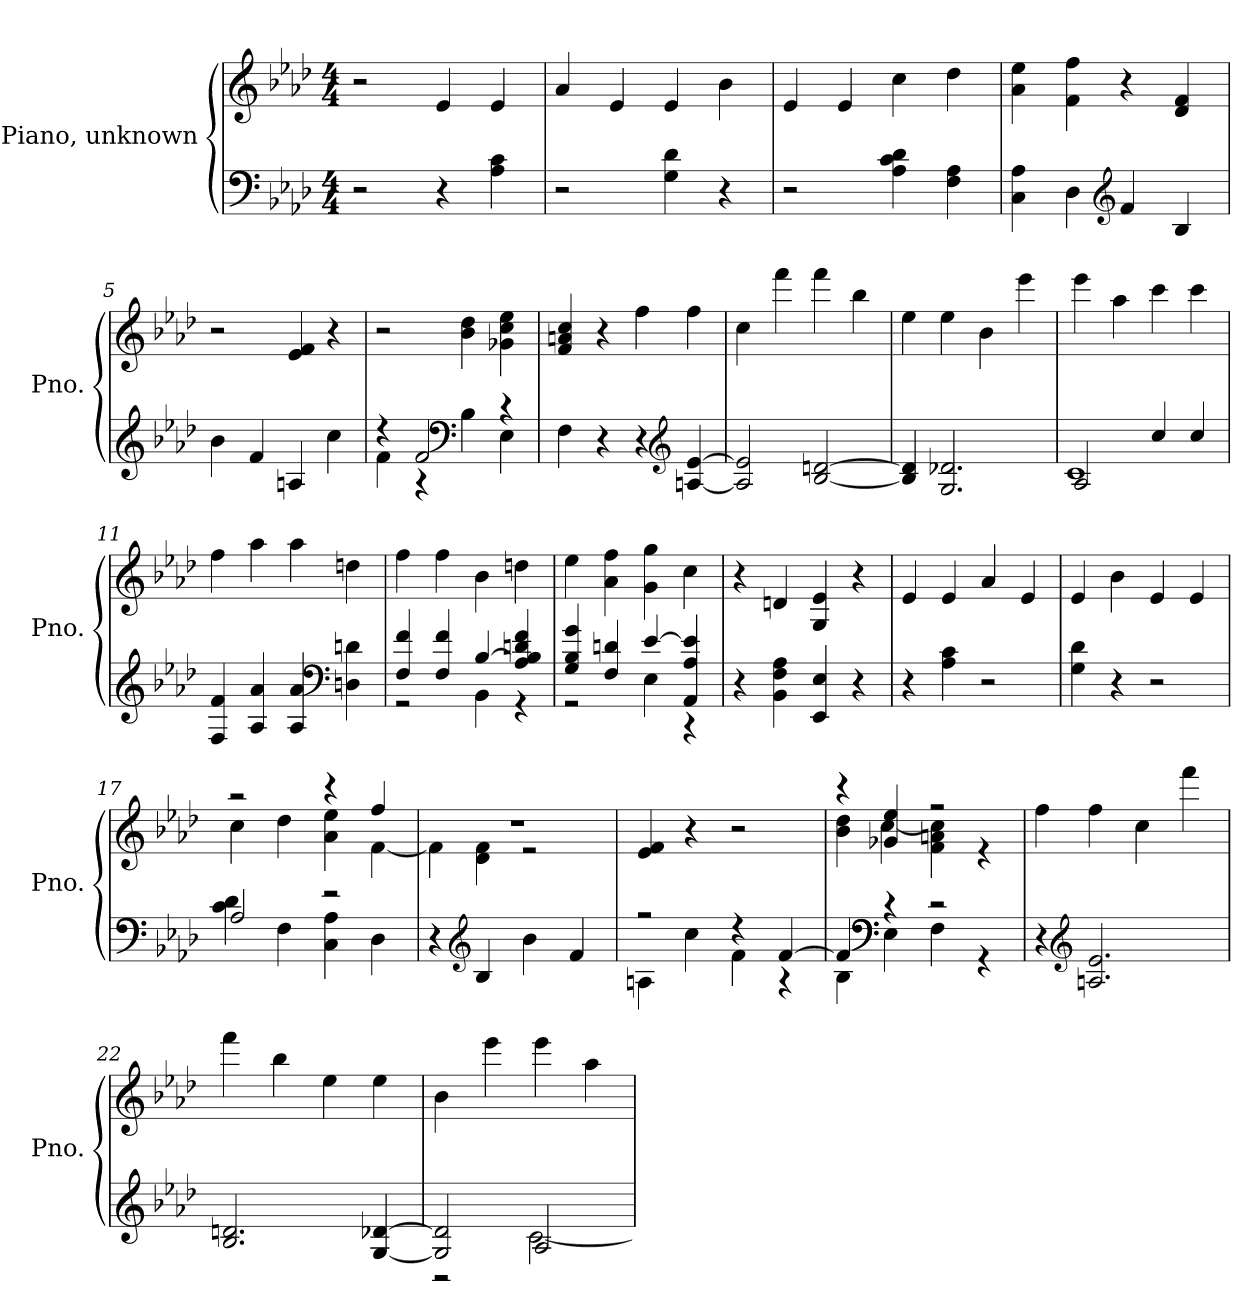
**kern	**kern
*part1	*part1
*staff2	*staff1
*I"Piano, unknown	*
*I'Pno.	*
*clefF4	*clefG2
*k[b-e-a-d-]	*k[b-e-a-d-]
*M4/4	*M4/4
*MM120	*MM120
=1	=1
2r	2r
4r	4e-/
4A-\ 4c\	4e-/
=2	=2
2r	4a-/
.	4e-/
4G\ 4d-\	4e-/
4r	4b-\
=3	=3
2r	4e-/
.	4e-/
4A-\ 4c\ 4d-\	4cc\
4F\ 4A-\	4dd-\
=4	=4
4C\ 4A-\	4a-\ 4ee-\
4D-\	4f\ 4ff\
*clefG2	*
4f/	4r
4B-/	4d-/ 4f/
=5	=5
4b-\	2r
4f/	.
4An/	4e-/ 4f/
4cc\	4r
=6	=6
*^	*
4r	4f\	2r
2f/	4r	.
*clefF4	*	*
.	4B-\	4b-\ 4dd-\
4r	4E-\	4g-X\ 4cc\ 4ee-\
*v	*v	*
=7	=7
4F\	4f/ 4an/ 4cc/
4r	4r
4r	4ff\
*clefG2	*
[4An/ [4e-/	4ff\
!!LO:LB:g=z
=8	=8
2A/] 2e-/]	4cc\
.	4fff\
[2B-/ [2dn/	4fff\
.	4bb-\
=9	=9
4B-/] 4d/]	4ee-\
2.G/ 2.d-X/	4ee-\
.	4b-\
.	4eee-\
=10	=10
*^	*
2A-/	1c	4eee-\
.	.	4aa-\
4cc/	.	4ccc\
4cc/	.	4ccc\
*v	*v	*
=11	=11
4F/ 4f/	4ff\
4A-/ 4a-/	4aa-\
4A-/ 4a-/	4aa-\
*clefF4	*
4Dn\ 4dn\	4ddn\
=12	=12
*^	*
4F/ 4f/	2r	4ff\
4F/ 4f/	.	4ff\
[4B-/	4BB-\	4b-\
4A-/ 4B-/] 4dn/ 4f/	4r	4ddn\
=13	=13	=13
4G/ 4B-/ 4g/	2r	4ee-\
4F/ 4dn/	.	4a-\ 4ff\
[4e-/	4E-\	4g\ 4gg\
4AA-/ 4A-/ 4e-/]	4r	4cc\
*v	*v	*
!!LO:LB:g=z
=14	=14
4r	4r
4BB-\ 4F\ 4A-\	4dn/
4EE-/ 4E-/	4G/ 4e-/
4r	4r
=15	=15
4r	4e-/
4A-\ 4c\	4e-/
2r	4a-/
.	4e-/
=16	=16
4G\ 4d-\	4e-/
4r	4b-\
2r	4e-/
.	4e-/
=17	=17
*^	*^
2A-/	4c\ 4d-\	2r	4cc\
.	4F\	.	4dd-\
2r	4C\ 4A-\	4r	4a-\ 4ee-\
.	4D-\	4ff/	[4f\
*v	*v	*	*
=18	=18	=18
4r	1r	4f\]
*clefG2	*	*
4B-/	.	4d-\ 4f\
4b-\	.	2r
4f/	.	.
*	*v	*v
=19	=19
*^	*
2r	4An\	4e-/ 4f/
.	4cc\	4r
4r	4f\	2r
[4f/	4r	.
=20	=20	=20
*	*	*^
4f/]	4B-\	4r	4b-\ 4dd-\
*clefF4	*	*	*
4r	4E-\	4g-X/ 4ee-/	[4cc\
2r	4F\	2r	4f\ 4an\ 4cc\]
.	4r	.	4r
*v	*v	*	*
*	*v	*v
!!LO:LB:g=z
=21	=21
4r	4ff\
*clefG2	*
2.An/ 2.e-/	4ff\
.	4cc\
.	4fff\
=22	=22
2.B-/ 2.dn/	4fff\
.	4bb-\
.	4ee-\
[4G/ [4d-X/	4ee-\
=23	=23
*^	*
2G/] 2d-/]	2r	4b-\
.	.	4eee-\
2A-/	[2c\	4eee-\
.	.	4aa-\
*v	*v	*
=	=
*-	*-
